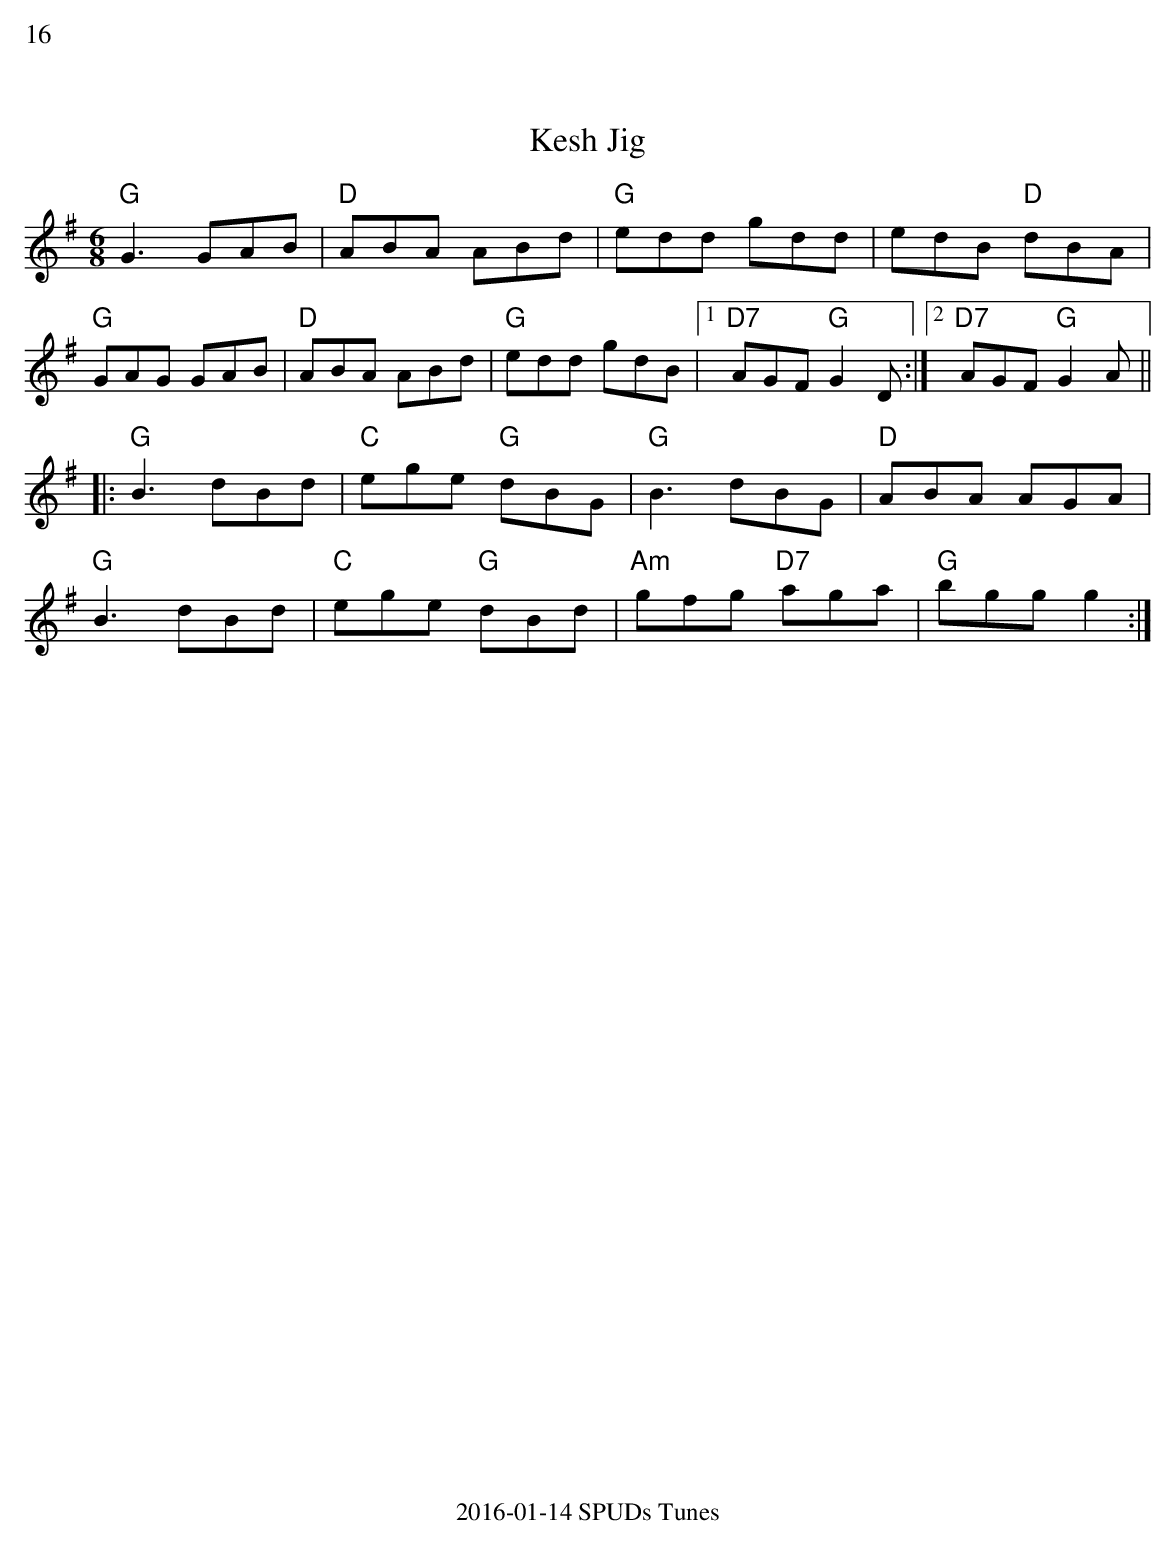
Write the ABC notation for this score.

X:1
%%text 16
T:Kesh Jig
M:6/8
K:G
"G"G3 GAB|"D"ABA ABd|"G"edd gdd|edB "D"dBA|
"G"GAG GAB|"D"ABA ABd|"G"edd gdB|1"D7"AGF "G"G2D:|2"D7"AGF "G"G2A||
|:"G"B3 dBd|"C"ege "G"dBG|"G"B3 dBG|"D"ABA AGA|
"G"B3 dBd|"C"ege "G"dBd|"Am"gfg "D7"aga|"G"bgg g2:|
